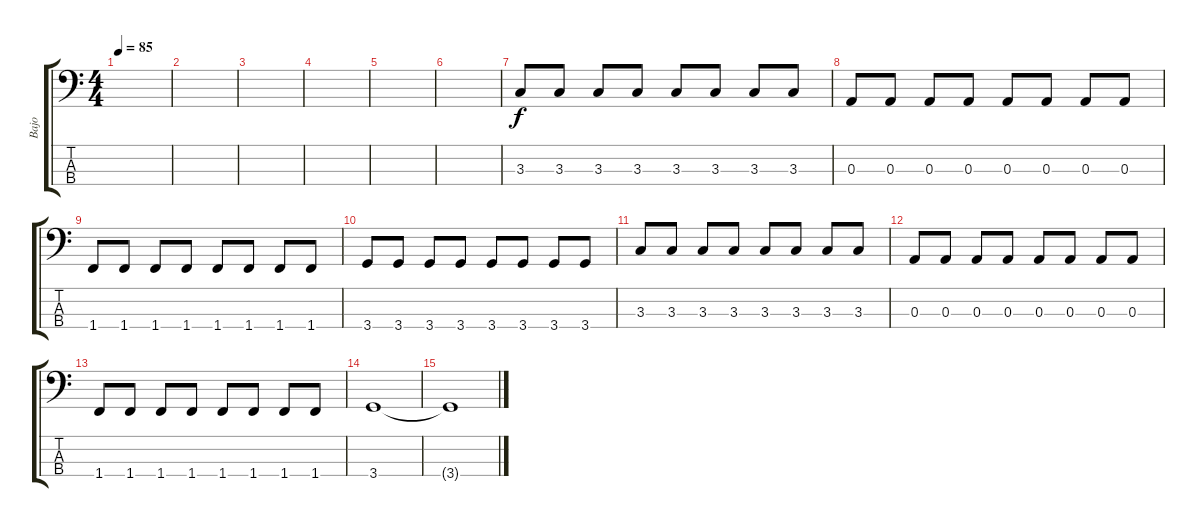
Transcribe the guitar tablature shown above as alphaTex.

\track ("Bajo" "Bajo") {instrument electricbasspick}
\staff {score tabs}
\tuning (G2 D2 A1 E1) {hide}
\ts (4 4)
\tempo 85
\clef f4
\ks c
|
|
|
|
|
|
3.3.8 3.3.8 3.3.8 3.3.8 3.3.8 3.3.8 3.3.8 3.3.8 |
0.3.8 0.3.8 0.3.8 0.3.8 0.3.8 0.3.8 0.3.8 0.3.8 |
1.4.8 1.4.8 1.4.8 1.4.8 1.4.8 1.4.8 1.4.8 1.4.8 |
3.4.8 3.4.8 3.4.8 3.4.8 3.4.8 3.4.8 3.4.8 3.4.8 |
3.3.8 3.3.8 3.3.8 3.3.8 3.3.8 3.3.8 3.3.8 3.3.8 |
0.3.8 0.3.8 0.3.8 0.3.8 0.3.8 0.3.8 0.3.8 0.3.8 |
1.4.8 1.4.8 1.4.8 1.4.8 1.4.8 1.4.8 1.4.8 1.4.8 |
3.4.1 |
3.4{t}.1
